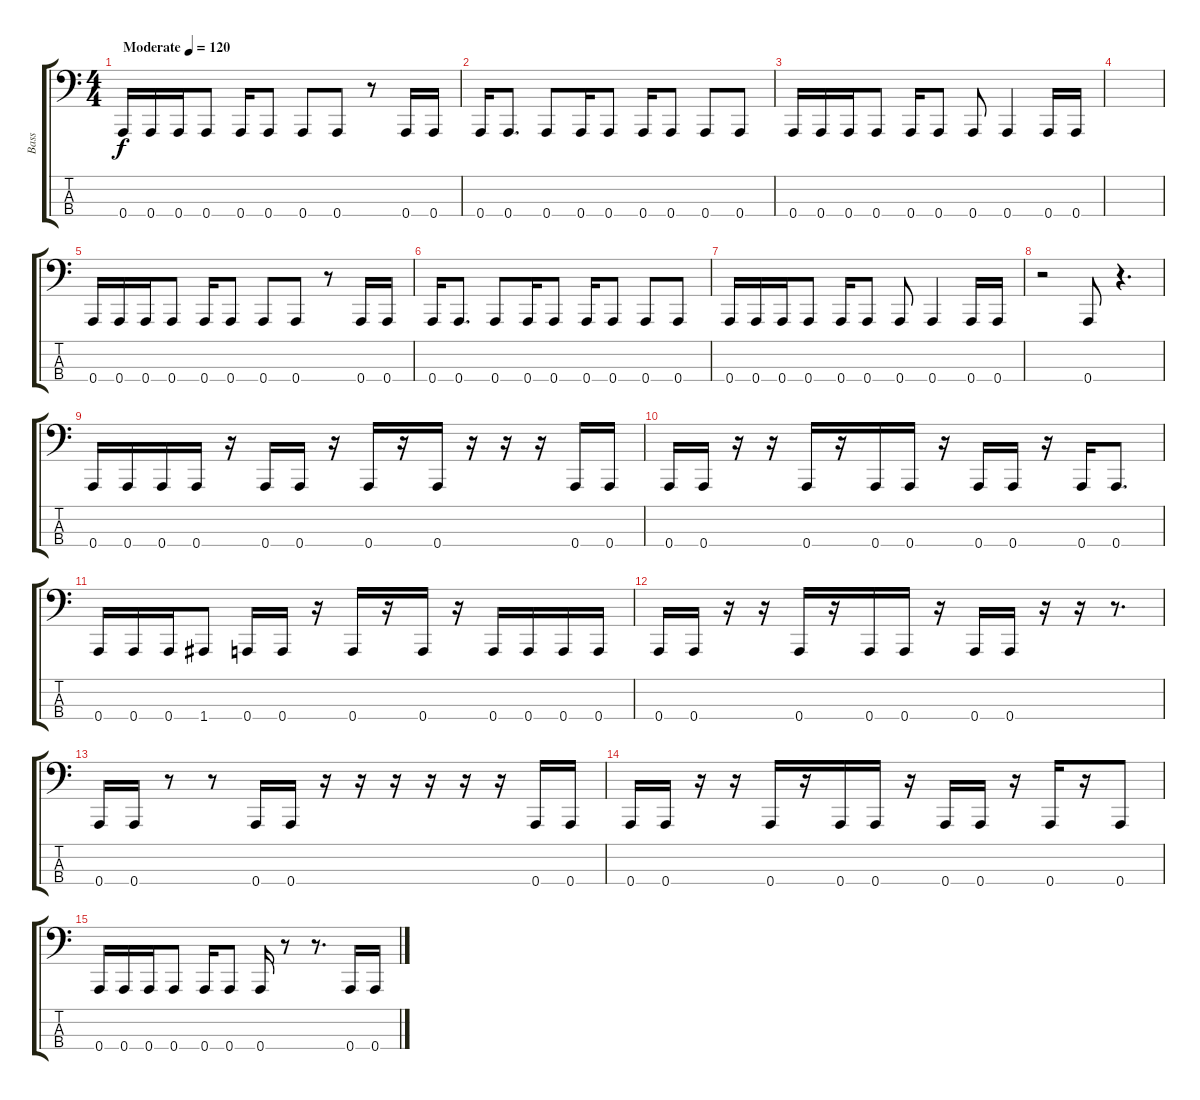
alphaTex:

\track ("Bass" "Bass") {instrument electricbasspick}
\staff {score tabs}
\tuning (D2 A1 E1 A0) {hide}
\ts (4 4)
\tempo (120 "Moderate")
\clef f4
\ks c
0.4.16{dy f instrument electricbasspick} 0.4.16 0.4.16 0.4.8 0.4.16 0.4.8 0.4.8 0.4.8 r.8 0.4.16 0.4.16 |
0.4.16 0.4.8{d} 0.4.8 0.4.16 0.4.8 0.4.16 0.4.8 0.4.8 0.4.8 |
0.4.16 0.4.16 0.4.16 0.4.8 0.4.16 0.4.8 0.4.8 0.4.4 0.4.16 0.4.16 |
|
0.4.16 0.4.16 0.4.16 0.4.8 0.4.16 0.4.8 0.4.8 0.4.8 r.8 0.4.16 0.4.16 |
0.4.16 0.4.8{d} 0.4.8 0.4.16 0.4.8 0.4.16 0.4.8 0.4.8 0.4.8 |
0.4.16 0.4.16 0.4.16 0.4.8 0.4.16 0.4.8 0.4.8 0.4.4 0.4.16 0.4.16 |
r.2 0.4.8 r.4{d} |
0.4.16 0.4.16 0.4.16 0.4.16 r.16 0.4.16 0.4.16 r.16 0.4.16 r.16 0.4.16 r.16 r.16 r.16 0.4.16 0.4.16 |
0.4.16 0.4.16 r.16 r.16 0.4.16 r.16 0.4.16 0.4.16 r.16 0.4.16 0.4.16 r.16 0.4.16 0.4.8{d} |
0.4.16 0.4.16 0.4.16 1.4.8 0.4.16 0.4.16 r.16 0.4.16 r.16 0.4.16 r.16 0.4.16 0.4.16 0.4.16 0.4.16 |
0.4.16 0.4.16 r.16 r.16 0.4.16 r.16 0.4.16 0.4.16 r.16 0.4.16 0.4.16 r.16 r.16 r.8{d} |
0.4.16 0.4.16 r.8 r.8 0.4.16 0.4.16 r.16 r.16 r.16 r.16 r.16 r.16 0.4.16 0.4.16 |
0.4.16 0.4.16 r.16 r.16 0.4.16 r.16 0.4.16 0.4.16 r.16 0.4.16 0.4.16 r.16 0.4.16 r.16 0.4.8 |
0.4.16 0.4.16 0.4.16 0.4.8 0.4.16 0.4.8 0.4.16 r.8 r.8{d} 0.4.16 0.4.16
